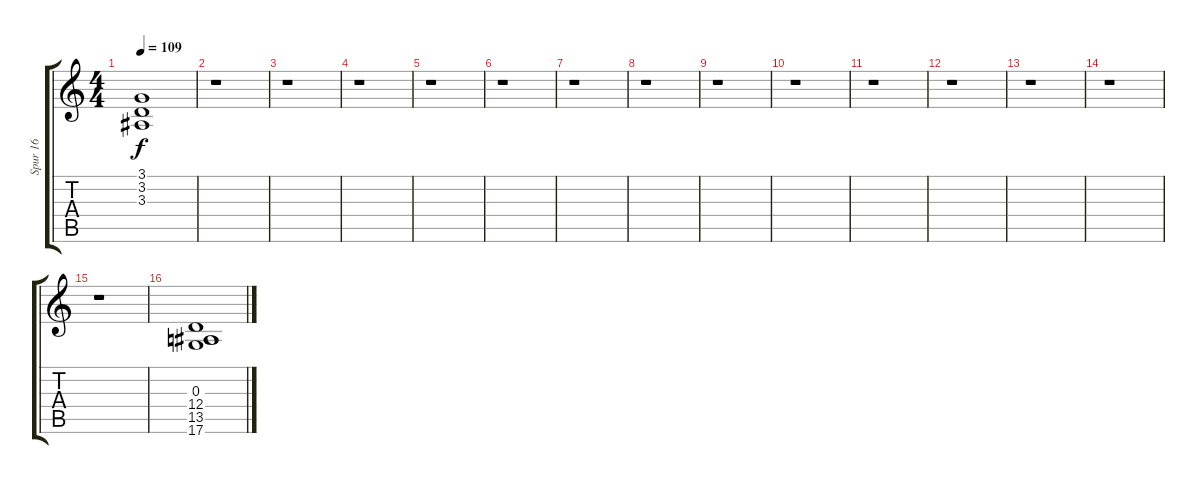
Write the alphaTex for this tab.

\track ("Spur 16" "Spur 16") {instrument fx7echoes}
\staff {score tabs}
\tuning (E4 B3 G3 D3 A2 E2) {hide}
\ts (4 4)
\tempo 109
\clef g2
\ks c
(3.1{t} 3.2{t} 3.3{t}).1{dy f} |
r.1 |
r.1 |
r.1 |
r.1 |
r.1 |
r.1 |
r.1 |
r.1 |
r.1 |
r.1 |
r.1 |
r.1 |
r.1 |
r.1 |
(0.3 12.4 13.5 17.6).1
